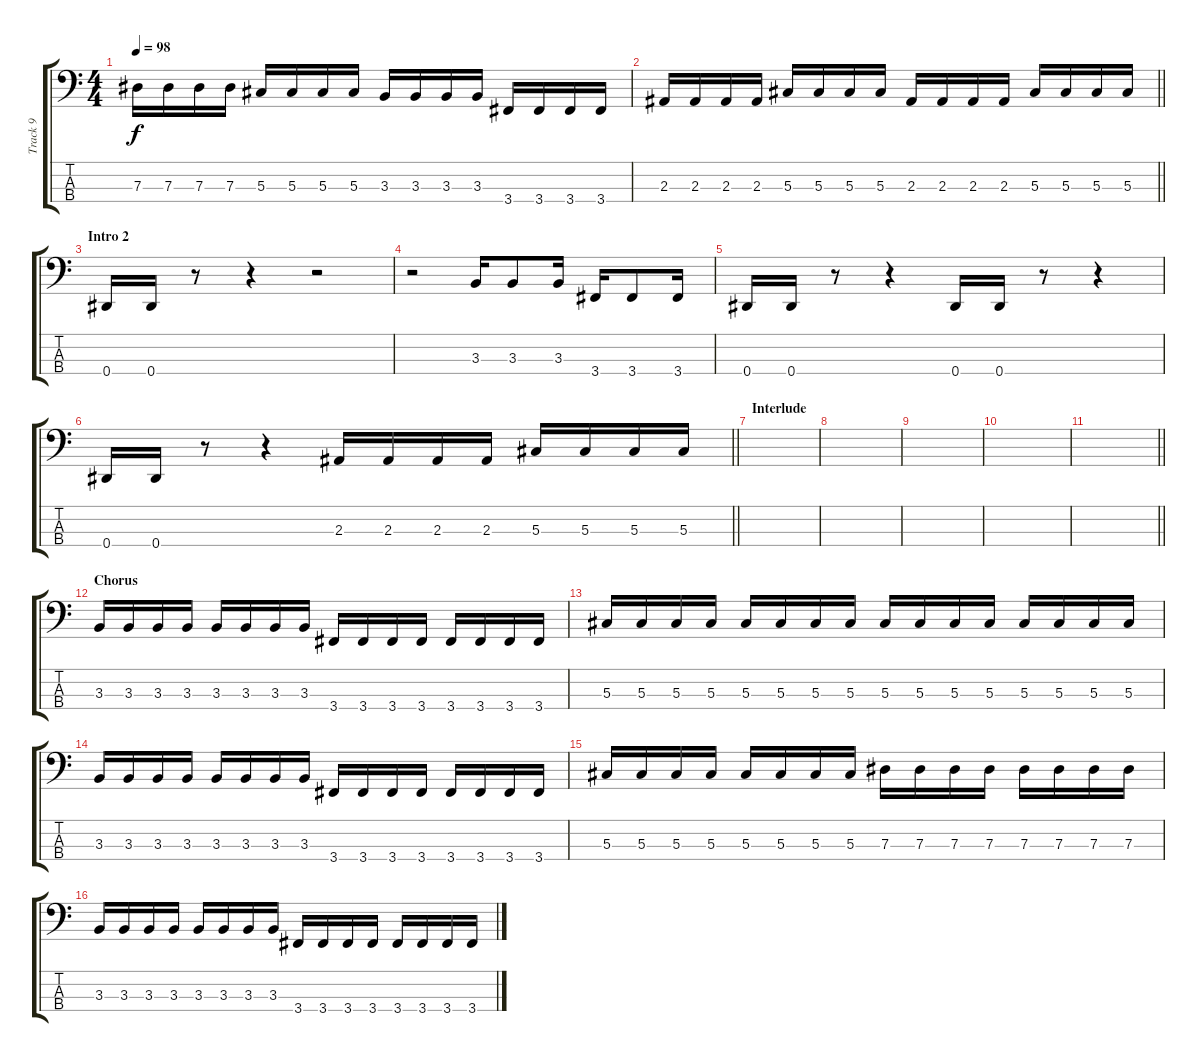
\track ("Track 9" "Track 9") {instrument electricbasspick}
\staff {score tabs}
\tuning (Gb2 Db2 Ab1 Eb1) {hide}
\ts (4 4)
\tempo 98
\clef f4
\ks c
7.3.16{dy f} 7.3.16 7.3.16 7.3.16 5.3.16 5.3.16 5.3.16 5.3.16 3.3.16 3.3.16 3.3.16 3.3.16 3.4.16 3.4.16 3.4.16 3.4.16 |
\barLineRight lightlight
2.3.16 2.3.16 2.3.16 2.3.16 5.3.16 5.3.16 5.3.16 5.3.16 2.3.16 2.3.16 2.3.16 2.3.16 5.3.16 5.3.16 5.3.16 5.3.16 |
\section ("" "Intro 2")
0.4.16 0.4.16 r.8 r.4 r.2 |
r.2 3.3.16 3.3.8 3.3.16 3.4.16 3.4.8 3.4.16 |
0.4.16 0.4.16 r.8 r.4 0.4.16 0.4.16 r.8 r.4 |
\barLineRight lightlight
0.4.16 0.4.16 r.8 r.4 2.3.16 2.3.16 2.3.16 2.3.16 5.3.16 5.3.16 5.3.16 5.3.16 |
\section ("" "Interlude")
|
|
|
|
\barLineRight lightlight
|
\section ("" "Chorus")
3.3.16 3.3.16 3.3.16 3.3.16 3.3.16 3.3.16 3.3.16 3.3.16 3.4.16 3.4.16 3.4.16 3.4.16 3.4.16 3.4.16 3.4.16 3.4.16 |
5.3.16 5.3.16 5.3.16 5.3.16 5.3.16 5.3.16 5.3.16 5.3.16 5.3.16 5.3.16 5.3.16 5.3.16 5.3.16 5.3.16 5.3.16 5.3.16 |
3.3.16 3.3.16 3.3.16 3.3.16 3.3.16 3.3.16 3.3.16 3.3.16 3.4.16 3.4.16 3.4.16 3.4.16 3.4.16 3.4.16 3.4.16 3.4.16 |
5.3.16 5.3.16 5.3.16 5.3.16 5.3.16 5.3.16 5.3.16 5.3.16 7.3.16 7.3.16 7.3.16 7.3.16 7.3.16 7.3.16 7.3.16 7.3.16 |
3.3.16 3.3.16 3.3.16 3.3.16 3.3.16 3.3.16 3.3.16 3.3.16 3.4.16 3.4.16 3.4.16 3.4.16 3.4.16 3.4.16 3.4.16 3.4.16
